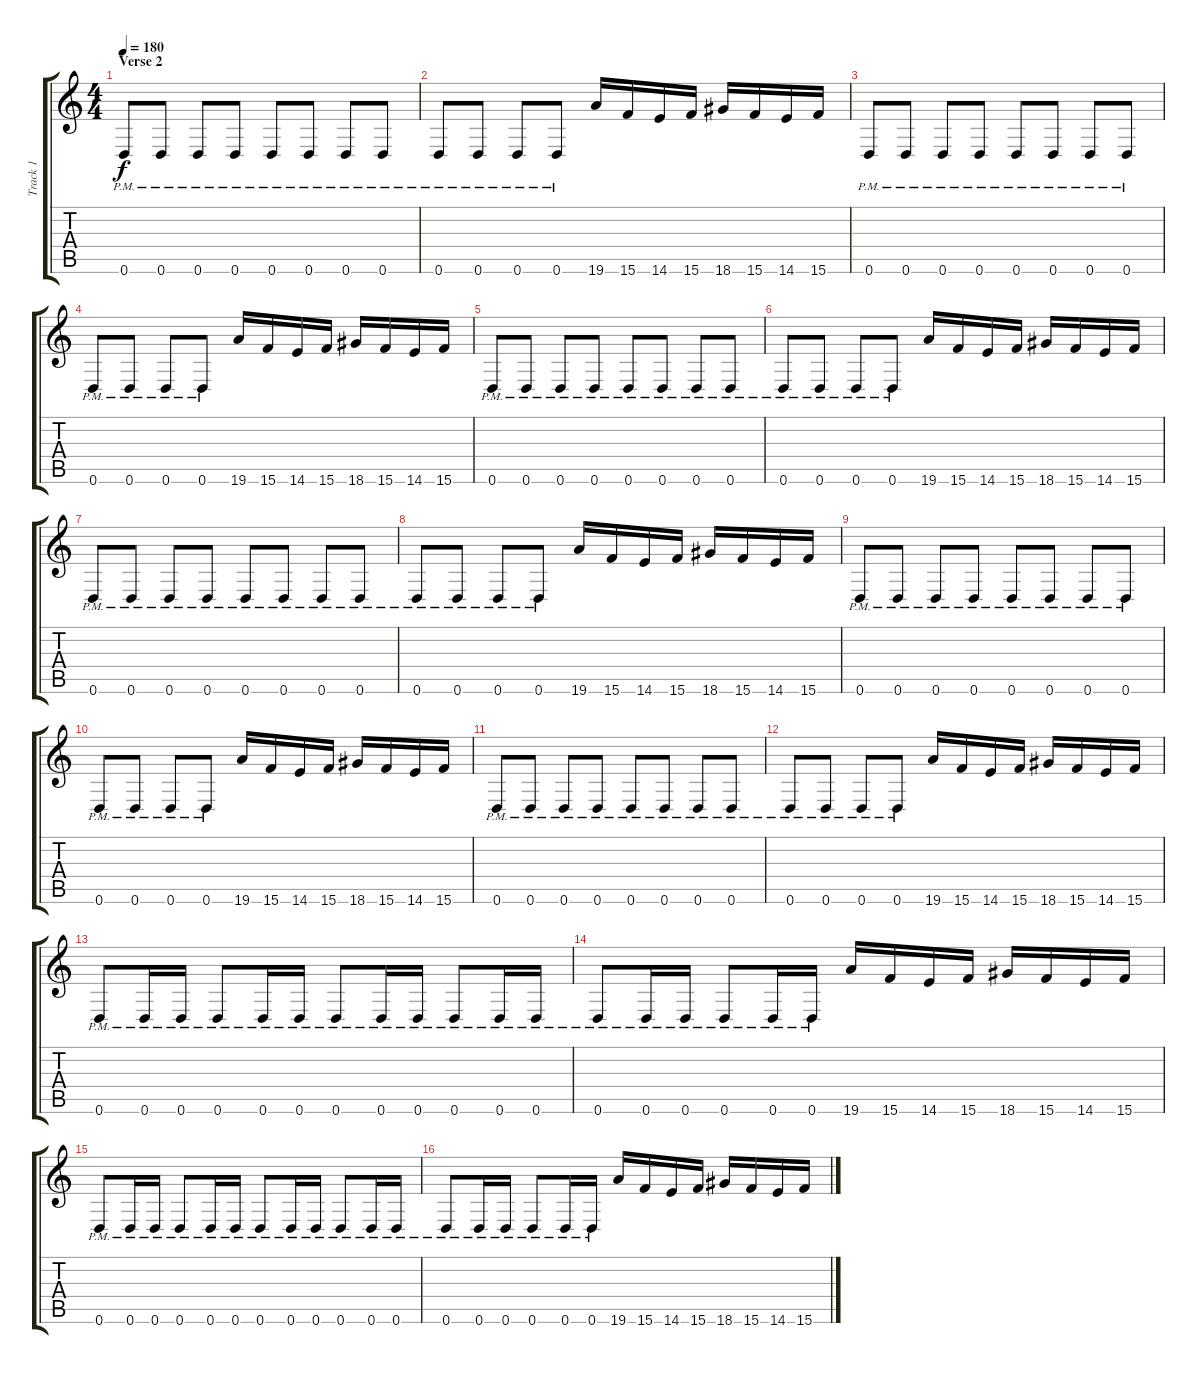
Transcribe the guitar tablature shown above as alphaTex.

\track ("Track 1" "Track 1") {instrument overdrivenguitar}
\staff {score tabs}
\tuning (E4 B3 G3 D3 A2 D2) {hide}
\ts (4 4)
\section ("" "Verse 2")
\tempo 180
\clef g2
\ks c
0.6{pm}.8{dy f} 0.6{pm}.8 0.6{pm}.8 0.6{pm}.8 0.6{pm}.8 0.6{pm}.8 0.6{pm}.8 0.6{pm}.8 |
0.6{pm}.8 0.6{pm}.8 0.6{pm}.8 0.6{pm}.8 19.6.16 15.6.16 14.6.16 15.6.16 18.6.16 15.6.16 14.6.16 15.6.16 |
0.6{pm}.8 0.6{pm}.8 0.6{pm}.8 0.6{pm}.8 0.6{pm}.8 0.6{pm}.8 0.6{pm}.8 0.6{pm}.8 |
0.6{pm}.8 0.6{pm}.8 0.6{pm}.8 0.6{pm}.8 19.6.16 15.6.16 14.6.16 15.6.16 18.6.16 15.6.16 14.6.16 15.6.16 |
0.6{pm}.8 0.6{pm}.8 0.6{pm}.8 0.6{pm}.8 0.6{pm}.8 0.6{pm}.8 0.6{pm}.8 0.6{pm}.8 |
0.6{pm}.8 0.6{pm}.8 0.6{pm}.8 0.6{pm}.8 19.6.16 15.6.16 14.6.16 15.6.16 18.6.16 15.6.16 14.6.16 15.6.16 |
0.6{pm}.8 0.6{pm}.8 0.6{pm}.8 0.6{pm}.8 0.6{pm}.8 0.6{pm}.8 0.6{pm}.8 0.6{pm}.8 |
0.6{pm}.8 0.6{pm}.8 0.6{pm}.8 0.6{pm}.8 19.6.16 15.6.16 14.6.16 15.6.16 18.6.16 15.6.16 14.6.16 15.6.16 |
0.6{pm}.8 0.6{pm}.8 0.6{pm}.8 0.6{pm}.8 0.6{pm}.8 0.6{pm}.8 0.6{pm}.8 0.6{pm}.8 |
0.6{pm}.8 0.6{pm}.8 0.6{pm}.8 0.6{pm}.8 19.6.16 15.6.16 14.6.16 15.6.16 18.6.16 15.6.16 14.6.16 15.6.16 |
0.6{pm}.8 0.6{pm}.8 0.6{pm}.8 0.6{pm}.8 0.6{pm}.8 0.6{pm}.8 0.6{pm}.8 0.6{pm}.8 |
0.6{pm}.8 0.6{pm}.8 0.6{pm}.8 0.6{pm}.8 19.6.16 15.6.16 14.6.16 15.6.16 18.6.16 15.6.16 14.6.16 15.6.16 |
0.6{pm}.8 0.6{pm}.16 0.6{pm}.16 0.6{pm}.8 0.6{pm}.16 0.6{pm}.16 0.6{pm}.8 0.6{pm}.16 0.6{pm}.16 0.6{pm}.8 0.6{pm}.16 0.6{pm}.16 |
0.6{pm}.8 0.6{pm}.16 0.6{pm}.16 0.6{pm}.8 0.6{pm}.16 0.6{pm}.16 19.6.16 15.6.16 14.6.16 15.6.16 18.6.16 15.6.16 14.6.16 15.6.16 |
0.6{pm}.8 0.6{pm}.16 0.6{pm}.16 0.6{pm}.8 0.6{pm}.16 0.6{pm}.16 0.6{pm}.8 0.6{pm}.16 0.6{pm}.16 0.6{pm}.8 0.6{pm}.16 0.6{pm}.16 |
0.6{pm}.8 0.6{pm}.16 0.6{pm}.16 0.6{pm}.8 0.6{pm}.16 0.6{pm}.16 19.6.16 15.6.16 14.6.16 15.6.16 18.6.16 15.6.16 14.6.16 15.6.16
